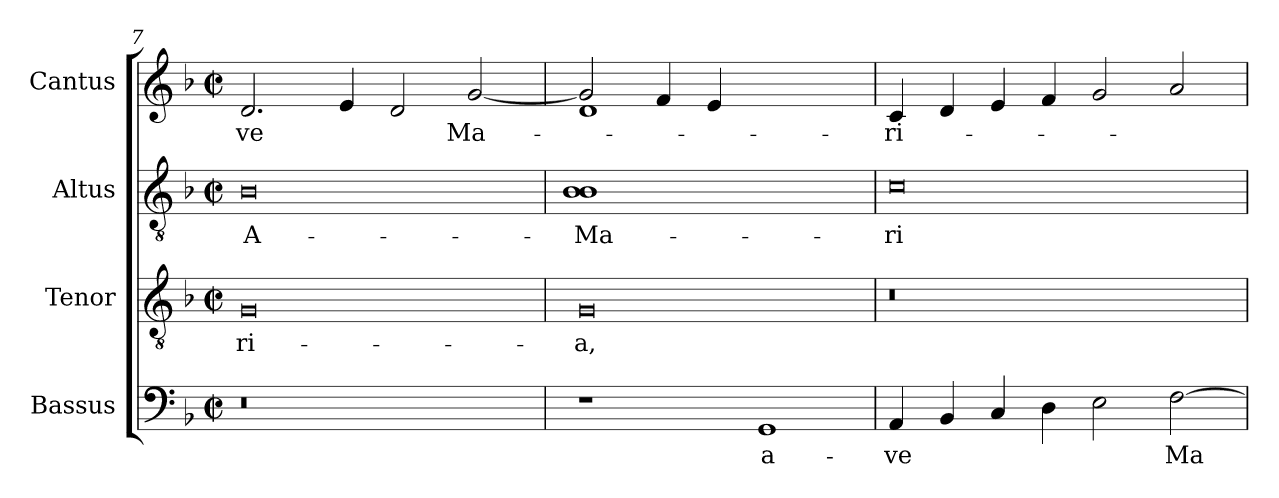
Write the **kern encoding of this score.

**kern	**text	**kern	**text	**kern	**text	**kern	**text
*part4	*part4	*part3	*part3	*part2	*part2	*part1	*part1
*staff4	*staff4	*staff3	*staff3	*staff2	*staff2	*staff1	*staff1
*I"Bassus	*	*I"Tenor	*	*I"Altus	*	*I"Cantus	*
!!LO:LB:g=z
*clefF4	*	*clefGv2	*	*clefGv2	*	*clefG2	*
*k[b-]	*	*k[b-]	*	*k[b-]	*	*k[b-]	*
*F:	*	*F:	*	*F:	*	*F:	*
*M2/2	*	*M2/2	*	*M2/2	*	*M2/2	*
*met(c|)	*	*met(c|)	*	*met(c|)	*	*met(c|)	*
=7	=7	=7	=7	=7	=7	=7	=7
!	!	!	!LO:LY:b:rj	!	!LO:LY:b:cj	!	!LO:LY:b:cj
0r	.	0G	-ri-	0B-	A-	2.d/	-ve
.	.	.	.	.	.	4e/	.
.	.	.	.	.	.	2d/	.
!	!	!	!	!	!	!	!LO:LY:b
.	.	.	.	.	.	[<2g/	Ma-
=8	=8	=8	=8	=8	=8	=8	=8
!	!	!LO:N:vis=0	!LO:LY:b:cj	!	!LO:LY:b:cj	!	!
*	*	*	*	*	*	*^	*
1r	.	1G	-a,	1B- 1B-	Ma-	2g/]	1d	.
.	.	.	.	.	.	4f/	.	.
.	.	.	.	.	.	4e/	.	.
!	!LO:LY:b:rj	!	!	!	!	!	!	!
1GG	a-	1ryy	.	1ryy	.	1ryy	1ryy	.
=9	=9	=9	=9	=9	=9	=9	=9	=9
!	!LO:LY:b:cj	!	!	!	!LO:LY:b:rj	!	!	!LO:LY:b:cj
*	*	*	*	*	*	*v	*v	*
4AA/	-ve	0r	.	0c	-ri-	4c/	-ri-
4BB-/	.	.	.	.	.	4d/	.
4C/	.	.	.	.	.	4e/	.
4D\	.	.	.	.	.	4f/	.
2E\	.	.	.	.	.	2g/	.
!	!LO:LY:b	!	!	!	!	!	!
[>2F\	Ma-	.	.	.	.	2a/	.
=	=	=	=	=	=	=	=
*-	*-	*-	*-	*-	*-	*-	*-
